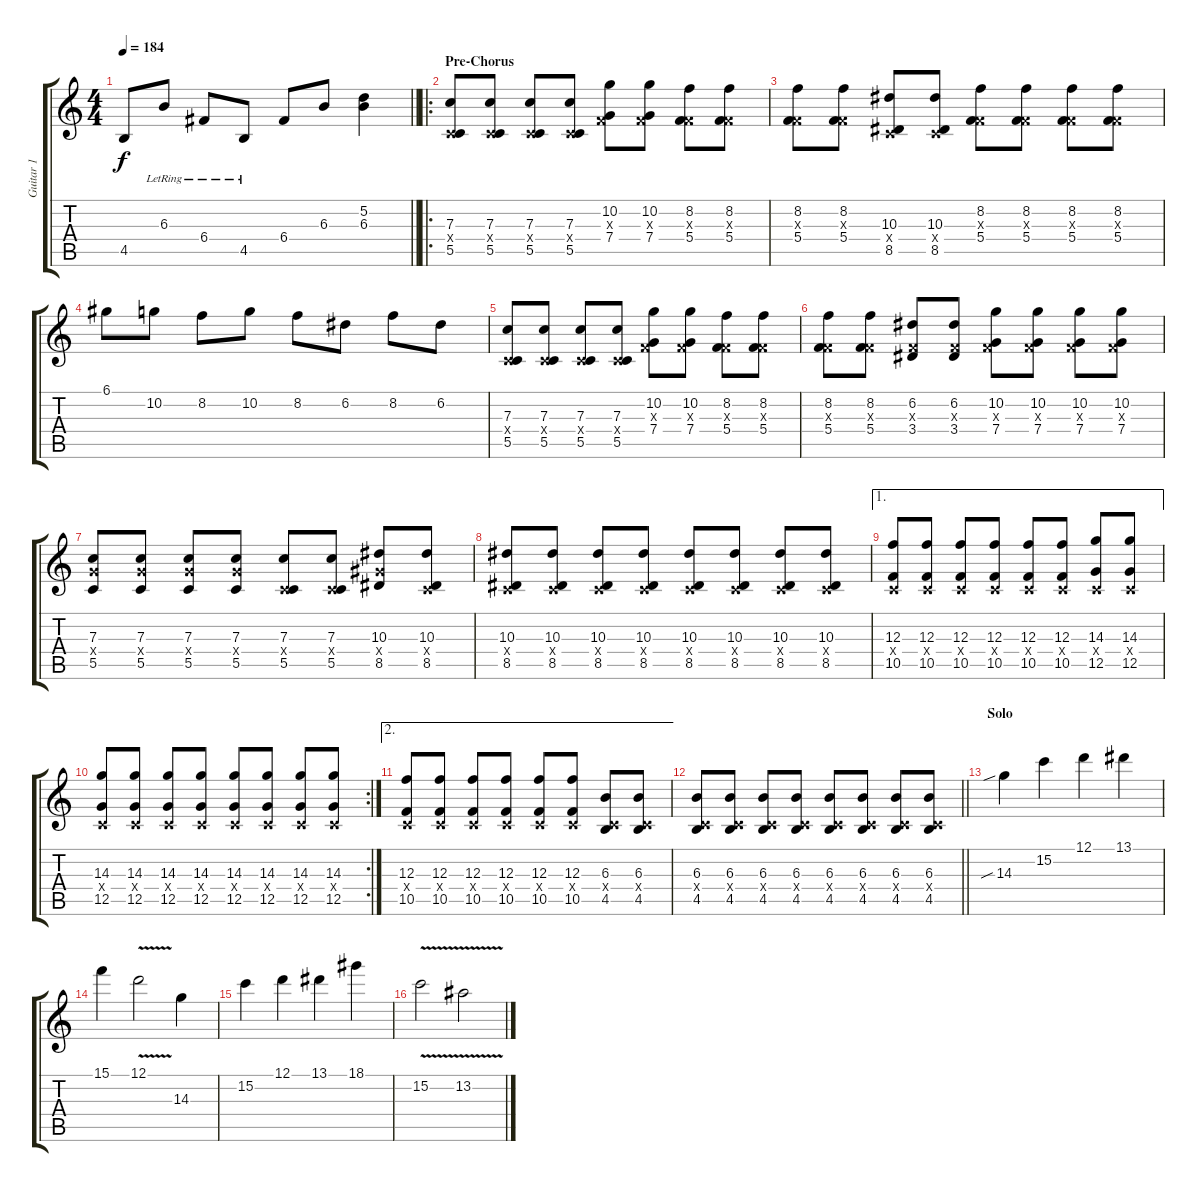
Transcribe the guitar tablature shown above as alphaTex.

\track ("Guitar 1" "Guitar 1") {instrument distortionguitar}
\staff {score tabs}
\tuning (D4 A3 F3 C3 G2 C2) {hide}
\ts (4 4)
\tempo 184
\clef g2
\barLineRight lightlight
\ks c
4.5{t}.8{dy f} 6.3{lr}.8 6.4{lr}.8 4.5{lr}.8 6.4.8 6.3.8 (5.2 6.3).4 |
\ro
\section ("" "Pre-Chorus")
(7.3 0.4{x} 5.5).8 (7.3 0.4{x} 5.5).8 (7.3 0.4{x} 5.5).8 (7.3 0.4{x} 5.5).8 (10.2 0.3{x} 7.4).8 (10.2 0.3{x} 7.4).8 (8.2 0.3{x} 5.4).8 (8.2 0.3{x} 5.4).8 |
(8.2 0.3{x} 5.4).8 (8.2 0.3{x} 5.4).8 (10.3 0.4{x} 8.5).8 (10.3 0.4{x} 8.5).8 (8.2 0.3{x} 5.4).8 (8.2 0.3{x} 5.4).8 (8.2 0.3{x} 5.4).8 (8.2 0.3{x} 5.4).8 |
6.1.8 10.2.8 8.2.8 10.2.8 8.2.8 6.2.8 8.2.8 6.2.8 |
(7.3 0.4{x} 5.5).8 (7.3 0.4{x} 5.5).8 (7.3 0.4{x} 5.5).8 (7.3 0.4{x} 5.5).8 (10.2 0.3{x} 7.4).8 (10.2 0.3{x} 7.4).8 (8.2 0.3{x} 5.4).8 (8.2 0.3{x} 5.4).8 |
(8.2 0.3{x} 5.4).8 (8.2 0.3{x} 5.4).8 (6.2 0.3{x} 3.4).8 (6.2 0.3{x} 3.4).8 (10.2 0.3{x} 7.4).8 (10.2 0.3{x} 7.4).8 (10.2 0.3{x} 7.4).8 (10.2 0.3{x} 7.4).8 |
(7.3 7.4{x} 5.5).8 (7.3 7.4{x} 5.5).8 (7.3 7.4{x} 5.5).8 (7.3 7.4{x} 5.5).8 (7.3 0.4{x} 5.5).8 (7.3 0.4{x} 5.5).8 (10.3 8.4{x} 8.5).8 (10.3 0.4{x} 8.5).8 |
(10.3 0.4{x} 8.5).8 (10.3 0.4{x} 8.5).8 (10.3 0.4{x} 8.5).8 (10.3 0.4{x} 8.5).8 (10.3 0.4{x} 8.5).8 (10.3 0.4{x} 8.5).8 (10.3 0.4{x} 8.5).8 (10.3 0.4{x} 8.5).8 |
\ae 1
(12.3 0.4{x} 10.5).8 (12.3 0.4{x} 10.5).8 (12.3 0.4{x} 10.5).8 (12.3 0.4{x} 10.5).8 (12.3 0.4{x} 10.5).8 (12.3 0.4{x} 10.5).8 (14.3 0.4{x} 12.5).8 (14.3 0.4{x} 12.5).8 |
\rc 2
(14.3 0.4{x} 12.5).8 (14.3 0.4{x} 12.5).8 (14.3 0.4{x} 12.5).8 (14.3 0.4{x} 12.5).8 (14.3 0.4{x} 12.5).8 (14.3 0.4{x} 12.5).8 (14.3 0.4{x} 12.5).8 (14.3 0.4{x} 12.5).8 |
\ae 2
(12.3 0.4{x} 10.5).8 (12.3 0.4{x} 10.5).8 (12.3 0.4{x} 10.5).8 (12.3 0.4{x} 10.5).8 (12.3 0.4{x} 10.5).8 (12.3 0.4{x} 10.5).8 (6.3 0.4{x} 4.5).8 (6.3 0.4{x} 4.5).8 |
\barLineRight lightlight
(6.3 0.4{x} 4.5).8 (6.3 0.4{x} 4.5).8 (6.3 0.4{x} 4.5).8 (6.3 0.4{x} 4.5).8 (6.3 0.4{x} 4.5).8 (6.3 0.4{x} 4.5).8 (6.3 0.4{x} 4.5).8 (6.3 0.4{x} 4.5).8 |
\section ("" "Solo")
14.3{sib}.4 15.2.4 12.1.4 13.1.4 |
15.1.4 12.1{v}.2 14.3.4 |
15.2.4 12.1.4 13.1.4 18.1.4 |
15.2{v}.2 13.2{v}.2
